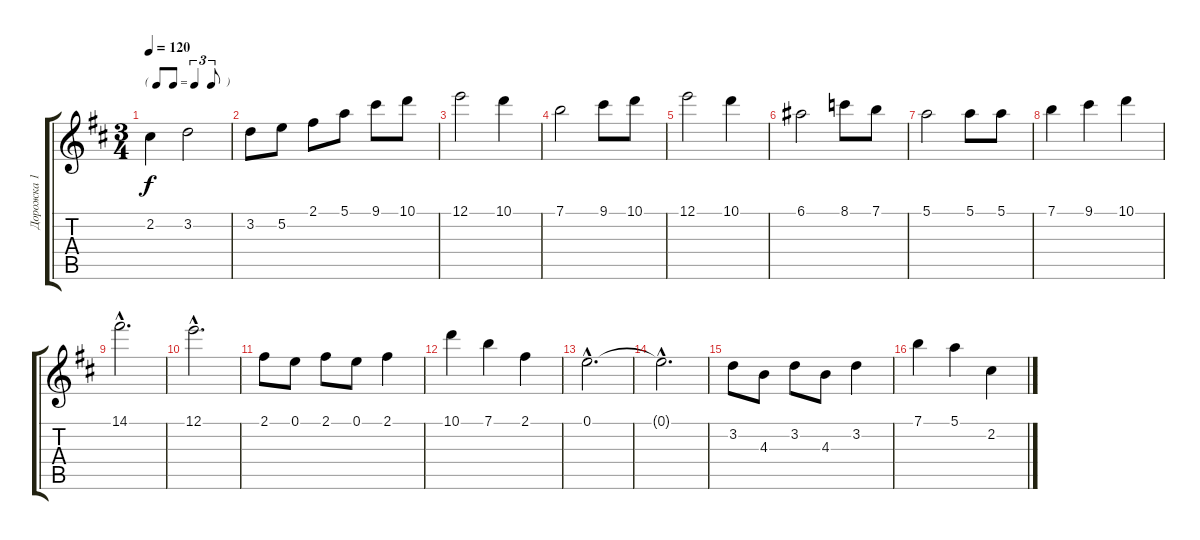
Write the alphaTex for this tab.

\track ("Дорожка 1" "Дорожка 1") {instrument acousticguitarnylon}
\staff {score tabs}
\tuning (E4 B3 G3 D3 A2 E2) {hide}
\ts (3 4)
\tf triplet8th
\tempo 120
\clef g2
\ks d
2.2.4{dy f} 3.2.2 |
3.2.8 5.2.8 2.1.8 5.1.8 9.1.8 10.1.8 |
12.1.2 10.1.4 |
7.1.2 9.1.8 10.1.8 |
12.1.2 10.1.4 |
6.1.2 8.1.8 7.1.8 |
5.1.2 5.1.8 5.1.8 |
7.1.4 9.1.4 10.1.4 |
14.1{hac}.2{d} |
12.1{hac}.2{d} |
2.1.8 0.1.8 2.1.8 0.1.8 2.1.4 |
10.1.4 7.1.4 2.1.4 |
0.1{hac}.2{d} |
0.1{hac t}.2{d} |
3.2.8 4.3.8 3.2.8 4.3.8 3.2.4 |
7.1.4 5.1.4 2.2.4
